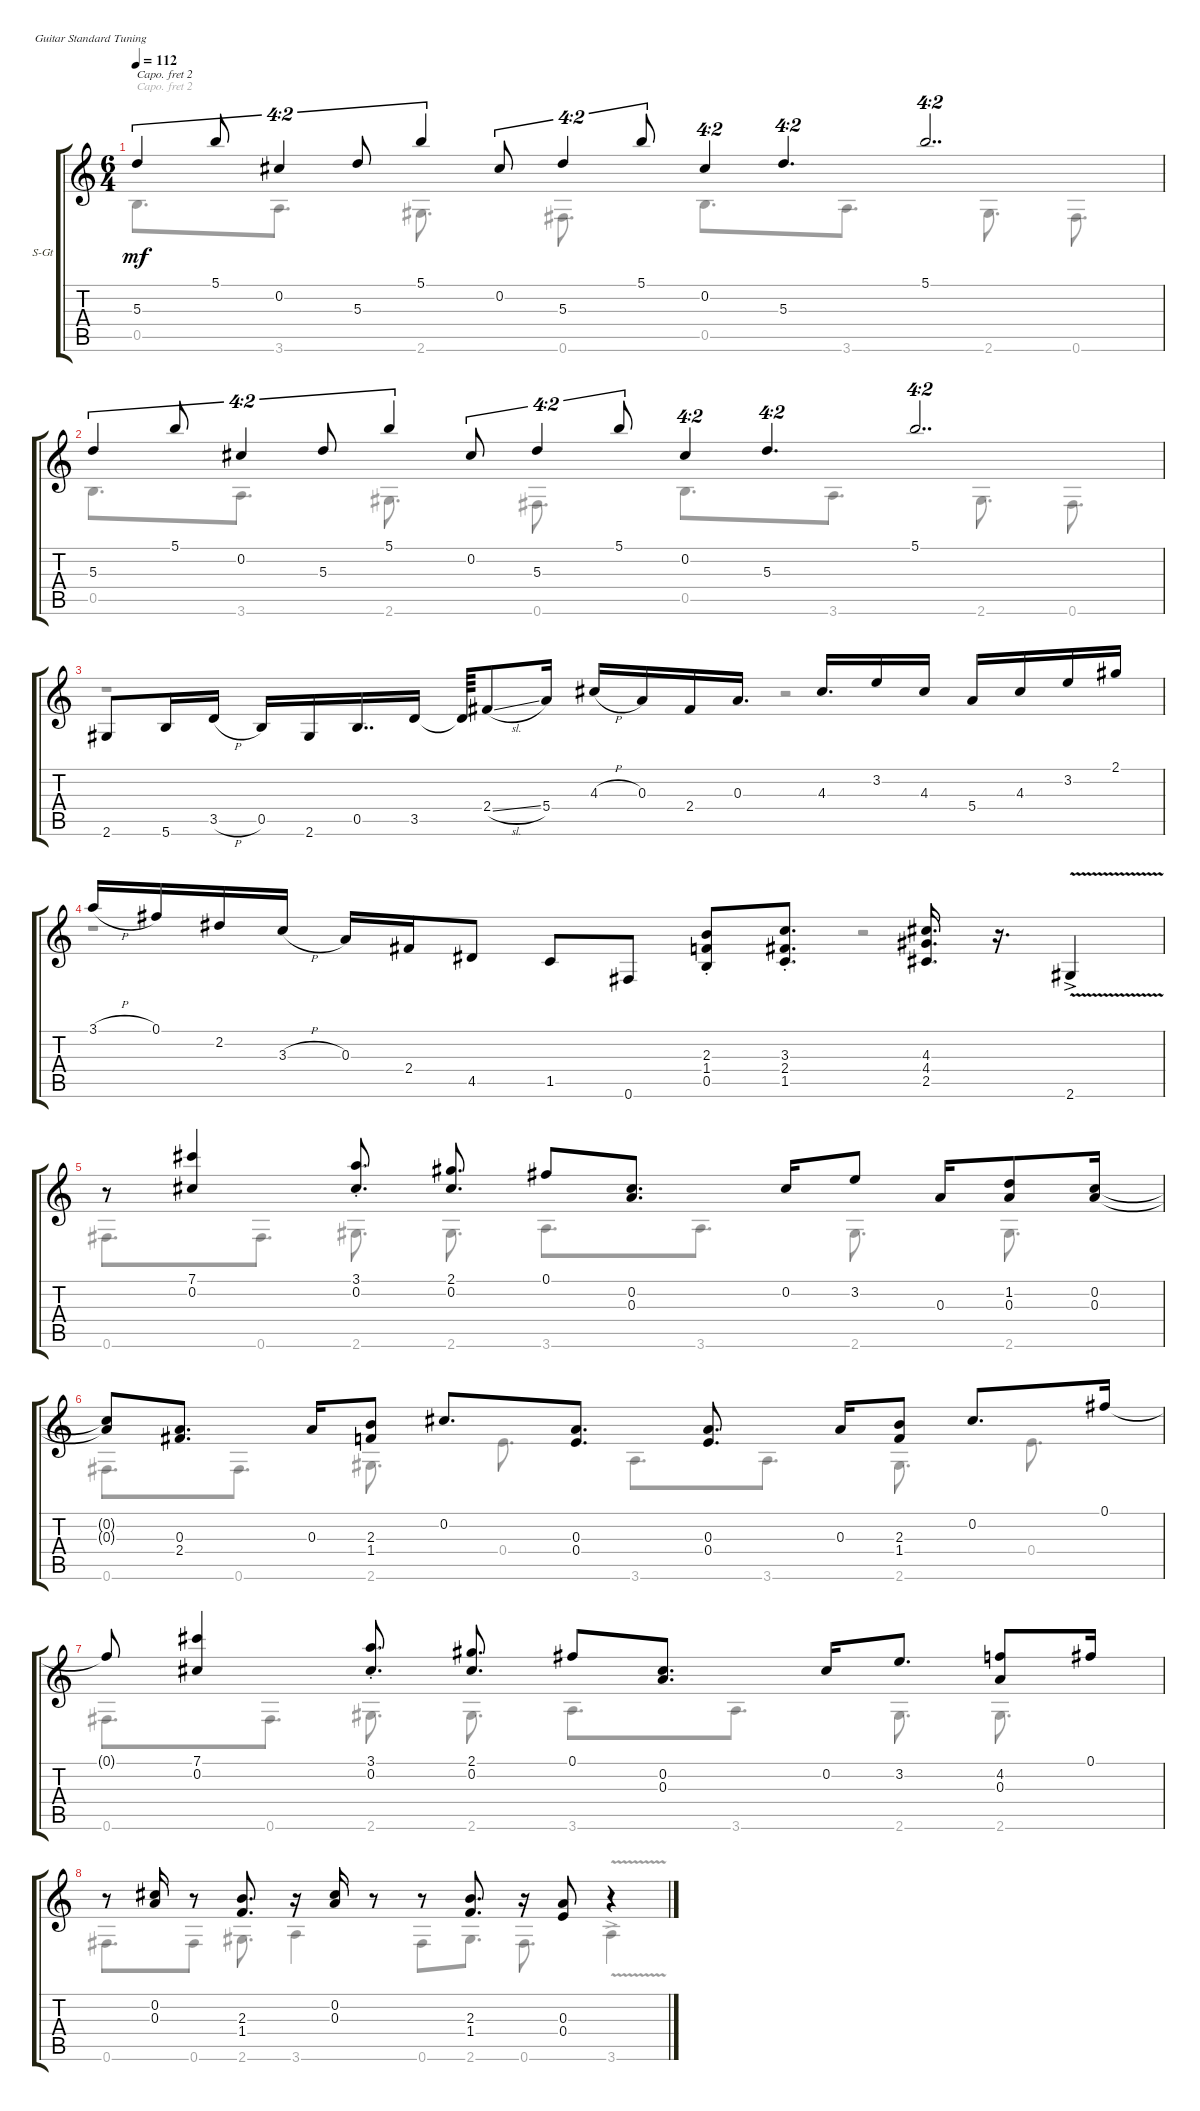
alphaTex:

\defaultSystemsLayout 4
\bracketExtendMode groupsimilarinstruments
\firstSystemTrackNameOrientation horizontal
\otherSystemsTrackNameOrientation horizontal
\track ("Steel Guitar" "S-Gt") {instrument acousticguitarsteel}
\staff {score tabs}
\capo 2
\tuning (E4 B3 G3 D3 A2 E2)
\voice
\ts (6 4)
\tempo 112
\clef g2
\scale
0.514399
\ks c
5.3.4{tu (4 2) dy mf} 5.1.8{tu (4 2)} 0.2.4{tu (4 2)} 5.3.8{tu (4 2)} 5.1.4{tu (4 2)} 0.2.8{tu (4 2)} 5.3.4{tu (4 2)} 5.1.8{tu (4 2)} 0.2.4{tu (4 2)} 5.3.4{d tu (4 2)} 5.1.2{dd tu (4 2)} |
\scale
0.485611 5.3.4{tu (4 2)} 5.1.8{tu (4 2)} 0.2.4{tu (4 2)} 5.3.8{tu (4 2)} 5.1.4{tu (4 2)} 0.2.8{tu (4 2)} 5.3.4{tu (4 2)} 5.1.8{tu (4 2)} 0.2.4{tu (4 2)} 5.3.4{d tu (4 2)} 5.1.2{dd tu (4 2)} |
\scale
0.439299 2.6.8 5.6.16 3.5{h}.16 0.5.16 2.6.16 0.5.16{dd} 3.5.16 3.5{t}.64 2.4{sl}.8 5.4.16 4.3{h}.16 0.3.16 2.4.16 0.3.16{d} 4.3.16{d} 3.2.16 4.3.16 5.4.16 4.3.16 3.2.16 2.1.16 |
\scale
0.361514 3.1{h}.16 0.1.16 2.2.16 3.3{h}.16 0.3.16 2.4.16 4.5.8 1.5.8 0.6.8 (0.5{st} 1.4{st} 2.3{st}).8 (3.3{st} 2.4{st} 1.5{st}).8{d} (2.5 4.4 4.3).16{d} r.16{d} 2.6{v ac}.4 |
\scale
0.516928 r.8 (7.1 0.2).4 (3.1{st} 0.2{st}).8{d} (2.1 0.2).8{d} 0.1.8 (0.2 0.3).8{d} 0.2.16 3.2.8 0.3.16 (1.2 0.3).8 (0.2 0.3).16 |
\scale
0.483243 (0.2{t} 0.3{t}).8 (2.4 0.3).8{d} 0.3.16 (1.4 2.3).8 0.2.8{d} (0.3 0.4).8{d} (0.3 0.4).8{d} 0.3.16 (2.3 1.4).8 0.2.8{d} 0.1.16 |
\scale
0.501159 0.1{t}.8 (7.1 0.2).4 (3.1{st} 0.2{st}).8{d} (2.1 0.2).8{d} 0.1.8 (0.2 0.3).8{d} 0.2.16 3.2.8{d} (4.2 0.3).8 0.1.16 |
\scale
0.498949 r.8 (0.2 0.3).16 r.8 (2.3 1.4).8{d} r.16 (0.2 0.3).16 r.8 r.8 (2.3 1.4).8{d} r.16 (0.3 0.4).8 r.4
\voice
\clef g2
\ottava regular
\simile none
\scale
0.514399
\ks c
0.5.8{d dy mf} 3.6.8{d} 2.6.8{d} 0.6.8{d} 0.5.8{d} 3.6.8{d} 2.6.8{d} 0.6.8{d} |
\scale
0.485611 0.5.8{d} 3.6.8{d} 2.6.8{d} 0.6.8{d} 0.5.8{d} 3.6.8{d} 2.6.8{d} 0.6.8{d} |
\scale
0.439299 r.1 r.2 |
\scale
0.361514 r.1 r.2 |
\scale
0.516928 0.6.8{d} 0.6.8{d} 2.6.8{d} 2.6.8{d} 3.6.8{d} 3.6.8{d} 2.6.8{d} 2.6.8{d} |
\scale
0.483243 0.6.8{d} 0.6.8{d} 2.6.8{d} 0.4.8{d} 3.6.8{d} 3.6.8{d} 2.6.8{d} 0.4.8{d} |
\scale
0.501159 0.6.8{d} 0.6.8{d} 2.6.8{d} 2.6.8{d} 3.6.8{d} 3.6.8{d} 2.6.8{d} 2.6.8{d} |
\scale
0.498949 0.6.8{d} 0.6.8 2.6.8{d} 3.6.4 0.6.8 2.6.8{d} 0.6.8{d} 3.6{v ac}.4
